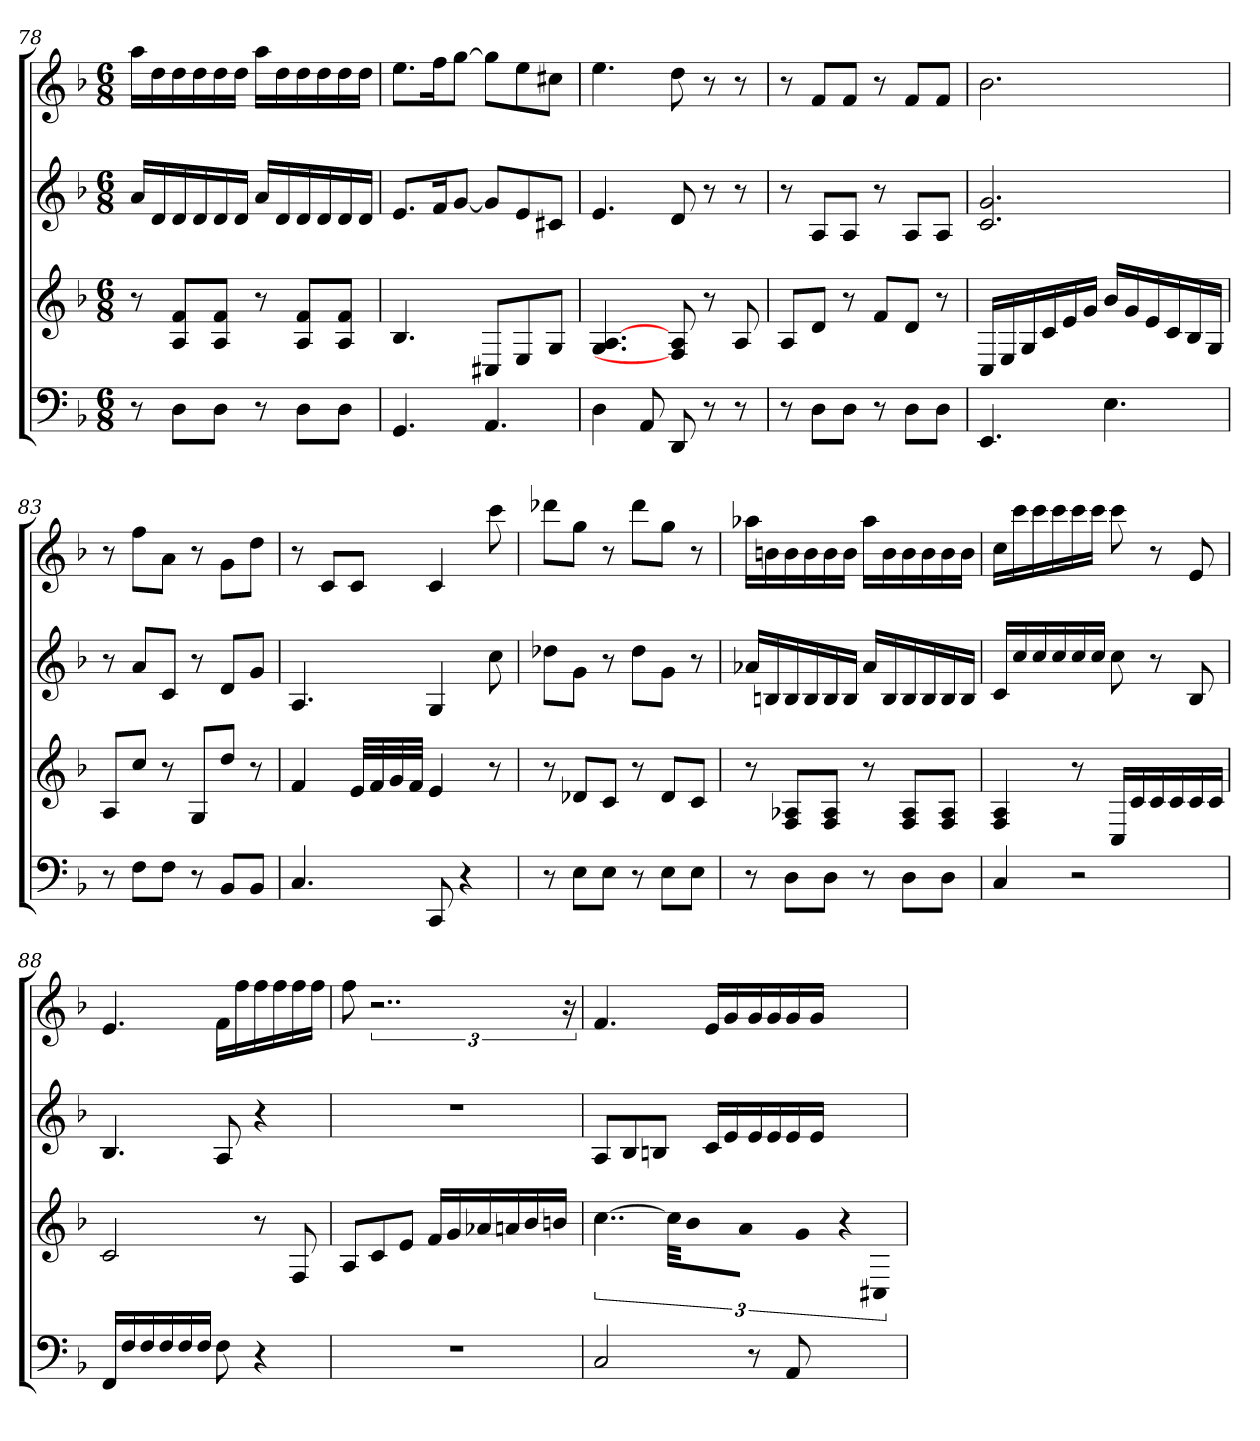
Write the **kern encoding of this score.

**kern	**kern	**kern	**kern
*part4	*part3	*part2	*part1
*staff4	*staff3	*staff2	*staff1
*k[b-]	*k[b-]	*k[b-]	*k[b-]
*d:	*d:	*d:	*d:
*M6/8	*M6/8	*M6/8	*M6/8
=78	=78	=78	=78
8r	8r	16aLL	16aaLL
.	.	16d	16dd
8DL	8A 8fL	16d	16dd
.	.	16d	16dd
8DJ	8A 8fJ	16d	16dd
.	.	16dJJ	16ddJJ
8r	8r	16aLL	16aaLL
.	.	16d	16dd
8DL	8A 8fL	16d	16dd
.	.	16d	16dd
8DJ	8A 8fJ	16d	16dd
.	.	16dJJ	16ddJJ
=79	=79	=79	=79
4.GG	4.B-	8.eL	8.eeL
.	.	16fK	16ffK
.	.	[8gJ	[8ggJ
4.AA	8C#XL	8gL]	8ggL]
.	8E	8e	8ee
.	8GJ	8c#XJ	8cc#XJ
=80	=80	=80	=80
4D	4.G [4.A	4.e	4.ee
8AA	.	.	.
8DD	8F] 8A	8d	8dd
8r	8r	8r	8r
8r	8A	8r	8r
=81	=81	=81	=81
8r	8AL	8r	8r
8DL	8dJ	8AL	8fL
8DJ	8r	8AJ	8fJ
8r	8fL	8r	8r
8DL	8dJ	8AL	8fL
8DJ	8r	8AJ	8fJ
=82	=82	=82	=82
4.EE	16CLL	2.c 2.g	2.b-
.	16E	.	.
.	16G	.	.
.	16c	.	.
.	16e	.	.
.	16gJJ	.	.
4.E	16b-LL	.	.
.	16g	.	.
.	16e	.	.
.	16c	.	.
.	16B-	.	.
.	16GJJ	.	.
=83	=83	=83	=83
8r	8AL	8r	8r
8FL	8ccJ	8aL	8ffL
8FJ	8r	8cJ	8aJ
8r	8GL	8r	8r
8BB-L	8ddJ	8dL	8gL
8BB-J	8r	8gJ	8ddJ
=84	=84	=84	=84
4.C	4f	4.A	8r
.	.	.	8cL
.	32eLLL	.	8cJ
.	32f	.	.
.	32g	.	.
.	32fJJJ	.	.
8CC	4e	4G	4c
4r	.	.	.
.	8r	8cc	8ccc
=85	=85	=85	=85
8r	8r	8dd-XL	8ddd-XL
8EL	8d-XL	8gJ	8ggJ
8EJ	8cJ	8r	8r
8r	8r	8dd-L	8ddd-L
8EL	8d-L	8gJ	8ggJ
8EJ	8cJ	8r	8r
=86	=86	=86	=86
8r	8r	16a-XLL	16aa-XLL
.	.	16Bn	16bn
8DL	8F 8A-XL	16B	16b
.	.	16B	16b
8DJ	8F 8A-J	16B	16b
.	.	16BJJ	16bJJ
8r	8r	16a-LL	16aa-LL
.	.	16B	16b
8DL	8F 8A-L	16B	16b
.	.	16B	16b
8DJ	8F 8A-J	16B	16b
.	.	16BJJ	16bJJ
=87	=87	=87	=87
4C	4F 4A	16cLL	16ccLL
.	.	16cc	16ccc
.	.	16cc	16ccc
.	.	16cc	16ccc
2r	8r	16cc	16ccc
.	.	16ccJJ	16cccJJ
.	16CLL	8cc	8ccc
.	16c	.	.
.	16c	8r	8r
.	16c	.	.
.	16c	8B-	8e
.	16cJJ	.	.
=88	=88	=88	=88
16FFLL	2c	4.B-	4.e
16F	.	.	.
16F	.	.	.
16F	.	.	.
16F	.	.	.
16FJJ	.	.	.
8F	.	8A	16fLL
.	.	.	16ff
4r	8r	4r	16ff
.	.	.	16ff
.	8F	.	16ff
.	.	.	16ffJJ
=89	=89	=89	=89
2.r	8AL	2.r	8ff
.	8c	.	3..r
.	8eJ	.	.
.	16fLL	.	.
.	16g	.	.
.	16a-X	.	.
.	16an	.	.
.	16b-	.	.
.	16bnJJ	.	.
.	.	.	24r
=90	=90	=90	=90
2C	[6..cc	8AL	4.f
.	.	8B-	.
.	.	8BnJ	.
.	48ccLLL]	.	.
.	32b-	.	.
.	32aJJJ	.	.
.	8g	16cLL	16eLL
.	.	16e	16g
8r	8r	16e	16g
.	.	16e	16g
8AA	8C#X	16e	16g
.	.	16eJJ	16gJJ
=	=	=	=
*-	*-	*-	*-
